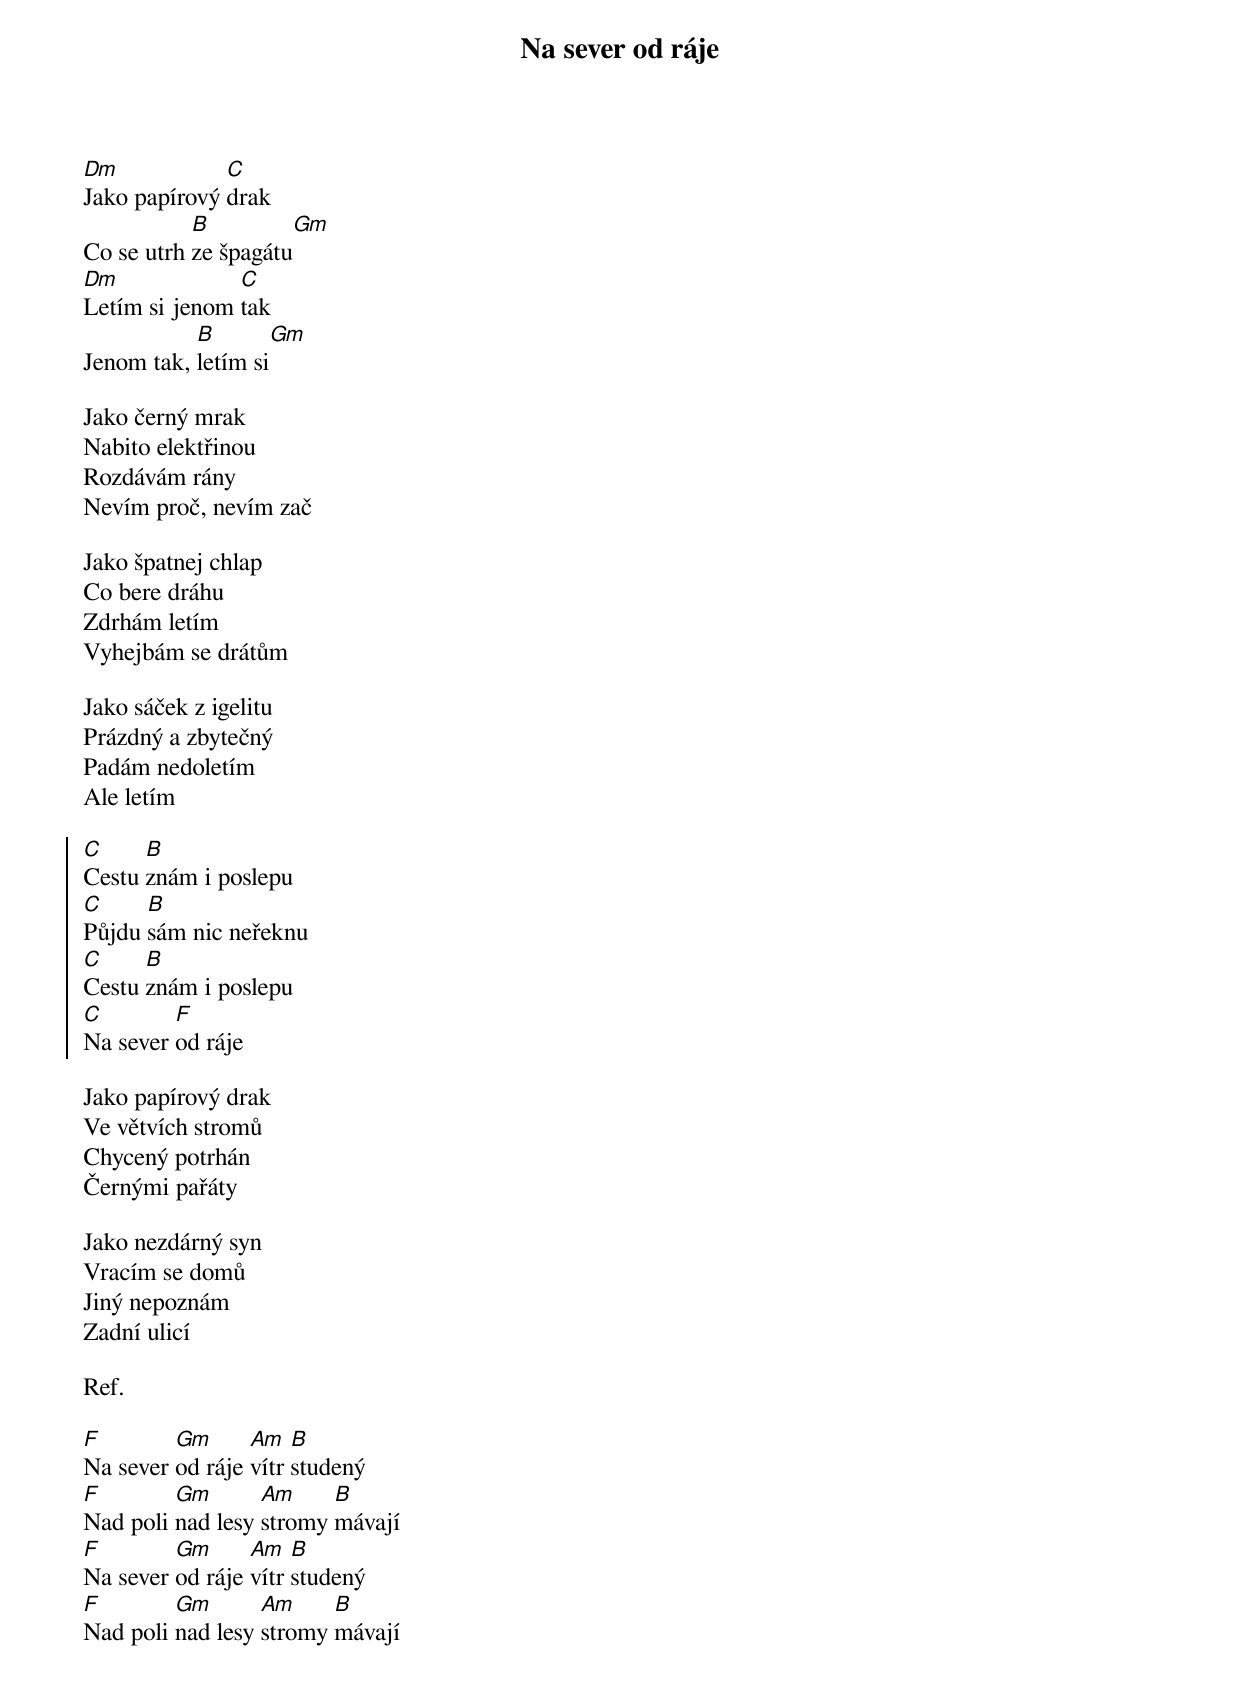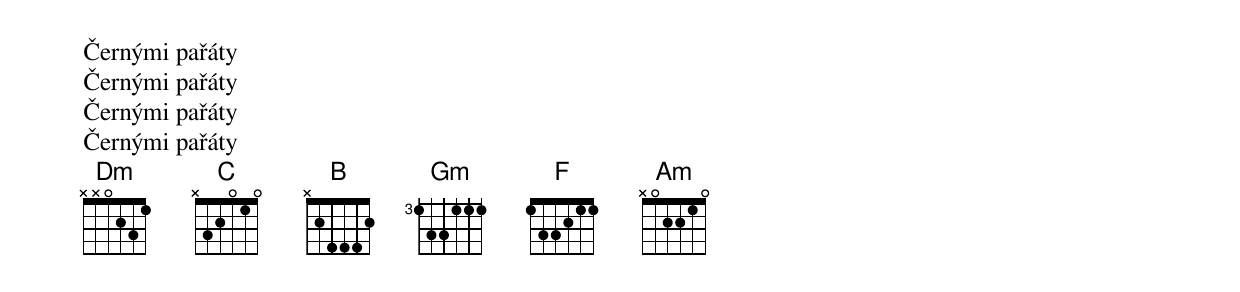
{title: Na sever od ráje}
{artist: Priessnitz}

[Dm]Jako papírový [C]drak
Co se utrh [B]ze špagátu[Gm]
[Dm]Letím si jenom [C]tak
Jenom tak, [B]letím si[Gm]

Jako černý mrak
Nabito elektřinou
Rozdávám rány
Nevím proč, nevím zač

Jako špatnej chlap
Co bere dráhu
Zdrhám letím
Vyhejbám se drátům

Jako sáček z igelitu
Prázdný a zbytečný
Padám nedoletím
Ale letím

{start_of_chorus}
[C]Cestu [B]znám i poslepu
[C]Půjdu [B]sám nic neřeknu
[C]Cestu [B]znám i poslepu
[C]Na sever [F]od ráje
{end_of_chorus}

Jako papírový drak
Ve větvích stromů
Chycený potrhán
Černými pařáty

Jako nezdárný syn
Vracím se domů
Jiný nepoznám
Zadní ulicí

Ref.

[F]Na sever [Gm]od ráje [Am]vítr [B]studený
[F]Nad poli [Gm]nad lesy [Am]stromy [B]mávají
[F]Na sever [Gm]od ráje [Am]vítr [B]studený
[F]Nad poli [Gm]nad lesy [Am]stromy [B]mávají
Černými pařáty
Černými pařáty
Černými pařáty
Černými pařáty
